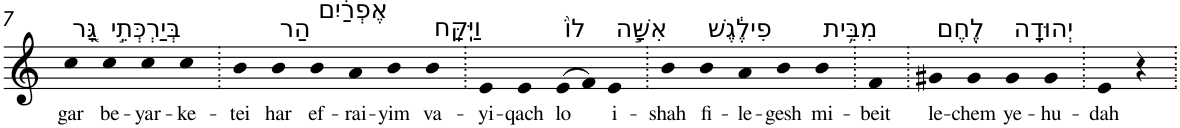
**kern	**text
*part1	*part1
*staff1	*staff1
*I"Piano	*
*I'Pno	*
!!LO:PB:g=z
*clefG2	*
*k[]	*
=7	=7
!LO:TX:a:t=גָּ֚ר	!
!	!LO:LY:b
4cc	gar
!LO:TX:a:t=בְּיַרְכְּתֵ֣י	!
!	!LO:LY:b
4cc	be-
!	!LO:LY:b
4cc	-yar-
!	!LO:LY:b
4cc	-ke-
=8.	=8.
!	!LO:LY:b
4b	-tei
!LO:TX:a:t=הַר	!
!	!LO:LY:b
4b	har
!LO:TX:a:t=אֶפְרַ֔יִם	!
!	!LO:LY:b
4b	ef-
!	!LO:LY:b
4a	-rai-
!	!LO:LY:b
4b	-yim
!LO:TX:a:t=וַיִּֽקַּֽח	!
!	!LO:LY:b
4b	va-
=9.	=9.
!	!LO:LY:b
4e	-yi-
!	!LO:LY:b
4e	-qach
!LO:TX:a:t=לוֹ֙	!
!	!LO:LY:b
(>8e	lo
8f)	.
!LO:TX:a:t=אִשָּׁ֣ה	!
!	!LO:LY:b
4e	i-
=10.	=10.
!	!LO:LY:b
4b	-shah
!LO:TX:a:t=פִילֶ֔גֶשׁ	!
!	!LO:LY:b
4b	fi-
!	!LO:LY:b
4a	-le-
!	!LO:LY:b
4b	-gesh
!LO:TX:a:t=מִבֵּ֥ית	!
!	!LO:LY:b
4b	mi-
=11.	=11.
!	!LO:LY:b
4f	-beit
=12.	=12.
!LO:TX:a:t=לֶ֖חֶם	!
!	!LO:LY:b
4g#X	le-
!	!LO:LY:b
4g#	-chem
!LO:TX:a:t=יְהוּדָֽה	!
!	!LO:LY:b
4g#	ye-
!	!LO:LY:b
4g#	-hu-
=13.	=13.
!	!LO:LY:b
4e	-dah
4r	.
=.	=.
*-	*-
